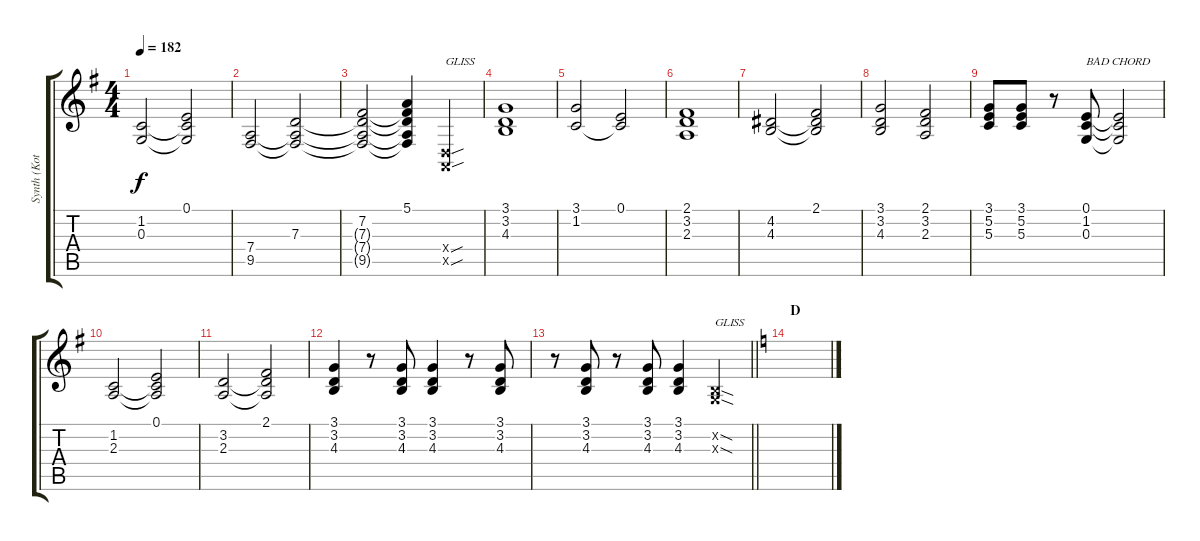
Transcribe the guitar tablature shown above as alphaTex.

\track ("Synth (Kotobuki Tsumugi)" "Synth (Kot") {instrument drawbarorgan}
\staff {score tabs}
\tuning (E4 B3 G3 D3 A2 E2) {hide}
\ts (4 4)
\tempo 182
\clef g2
\ks g
(1.2 0.3).2{dy f} (0.1 1.2{t} 0.3{t}).2 |
(7.4 9.5).2 (7.3 7.4{t} 9.5{t}).2 |
(7.2 7.3{t} 7.4{t} 9.5{t}).2 (5.1 7.2{t} 7.3{t} 7.4{t} 9.5{t}).4 (0.4{sou x} 0.5{sou x}).4{txt "GLISS"} |
(3.1 3.2 4.3).1 |
(3.1 1.2).2 (0.1 1.2{t}).2 |
(2.1 3.2 2.3).1 |
(4.2 4.3).2 (2.1 4.2{t} 4.3{t}).2 |
(3.1 3.2 4.3).2 (2.1 3.2 2.3).2 |
(3.1 5.2 5.3).8 (3.1 5.2 5.3).8 r.8 (0.1 1.2 0.3).8{txt "BAD CHORD"} (0.1{t} 1.2{t} 0.3{t}).2 |
(1.2 2.3).2 (0.1 1.2{t} 2.3{t}).2 |
(3.2 2.3).2 (2.1 3.2{t} 2.3{t}).2 |
(3.1 3.2 4.3).4 r.8 (3.1 3.2 4.3).8 (3.1 3.2 4.3).4 r.8 (3.1 3.2 4.3).8 |
\barLineRight lightlight
r.8 (3.1 3.2 4.3).8 r.8 (3.1 3.2 4.3).8 (3.1 3.2 4.3).4 (0.2{sod x} 0.3{sod x}).4{txt "GLISS"} |
\section ("" "D")
\ks c
